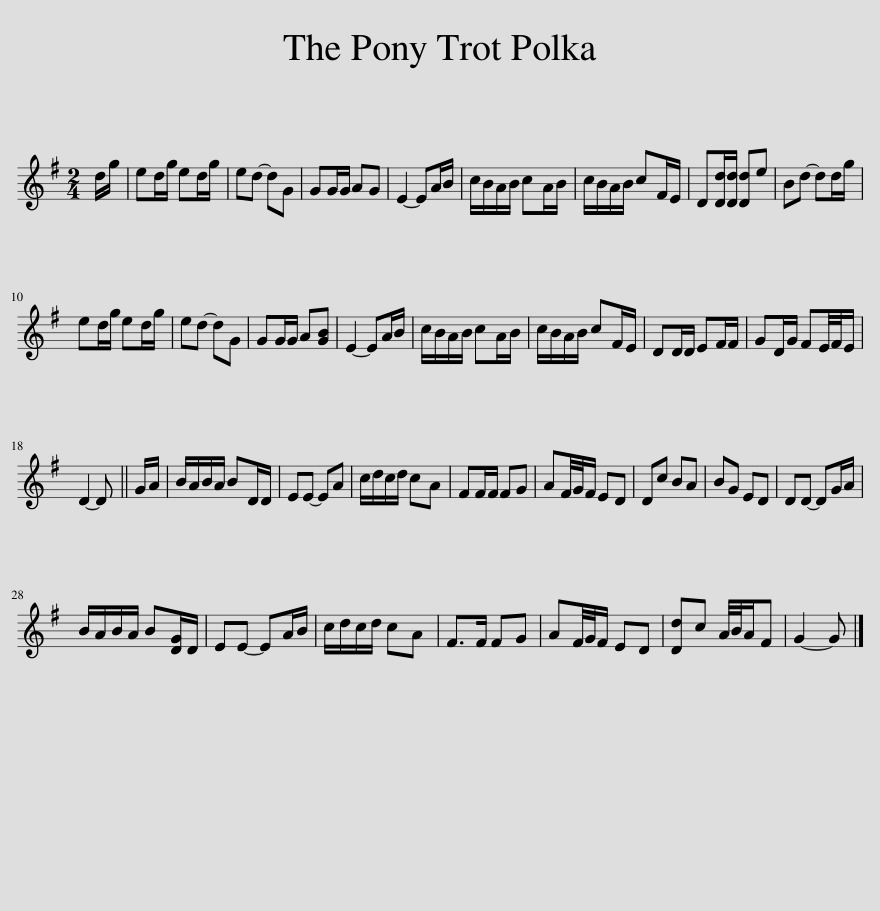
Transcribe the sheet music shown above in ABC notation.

X:1
L:1/8
M:2/4
I:linebreak $
K:G
V:1 treble
V:1
 d/g/ | ed/g/ ed/g/ | ed- dG | GG/G/ AG | E2- EA/B/ | %5
 c/B/A/B/ cA/B/ | c/B/A/B/ cF/E/ | D[Dd]/[Dd]/ [Dd]e | Bd- dd/g/ |$ ed/g/ ed/g/ | %10
 ed- dG | GG/G/ A[GB] | E2- EA/B/ | c/B/A/B/ cA/B/ | c/B/A/B/ cF/E/ | %15
 DD/D/ EF/F/ | GD/G/ FE/4F/4E/ |$ D2- D || G/A/ | B/A/B/A/ BD/D/ | %20
 EE- EA | c/d/c/d/ cA | FF/F/ FG | AF/4G/4F/ ED | Dc BA | %25
 BG ED | DD- DG/A/ |$ B/A/B/A/ B[DG]/D/ | EE- EA/B/ | c/d/c/d/ cA | %30
 F>F FG | AF/4G/4F/ ED | [Dd]c A/4B/4A/F | G2- G |] %34
